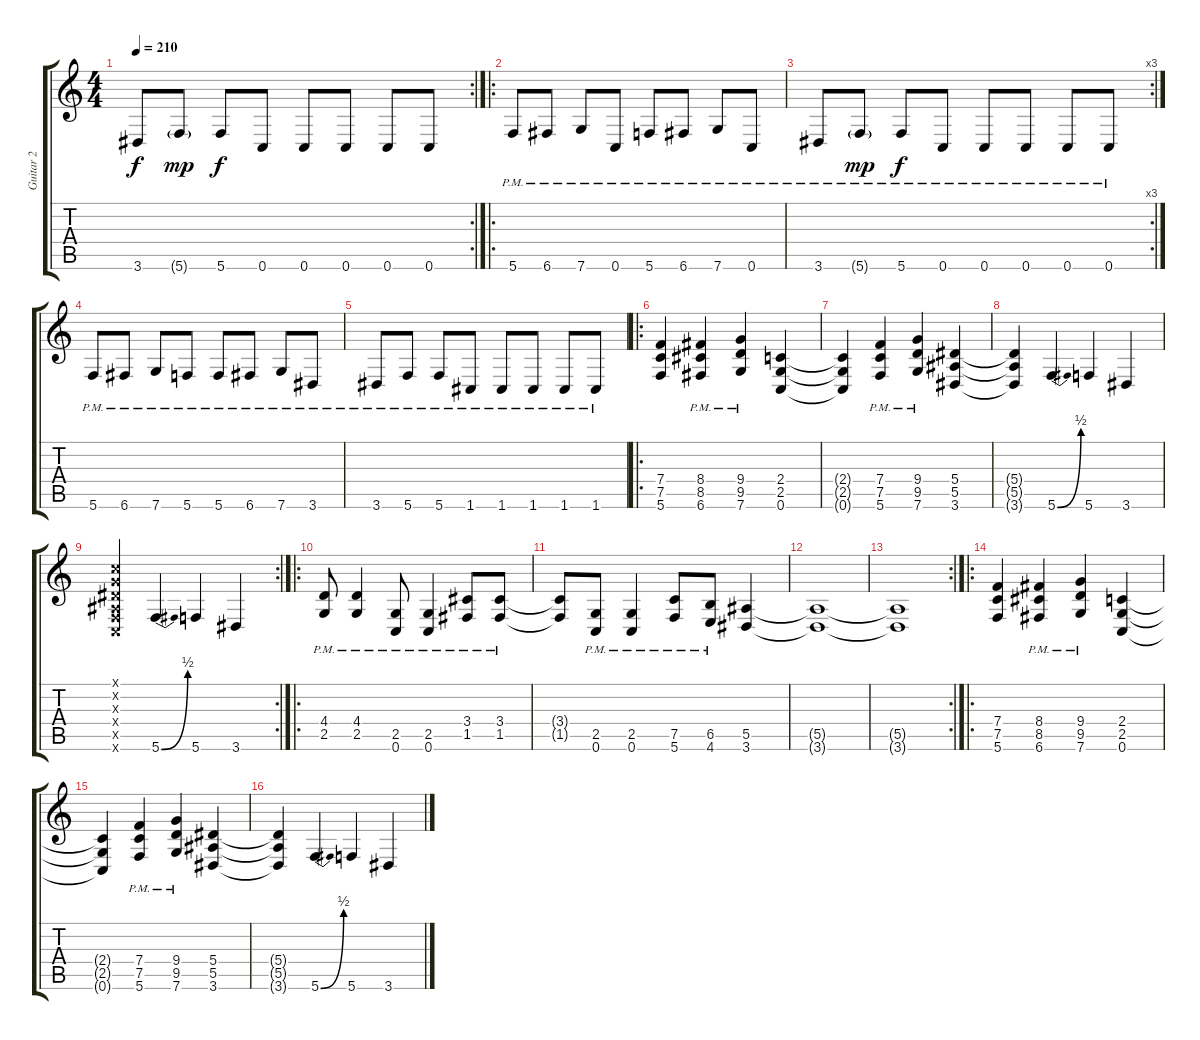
\track ("Guitar 2" "Guitar 2") {instrument distortionguitar}
\staff {score tabs}
\tuning (C4 G3 Eb3 Bb2 F2 C2) {hide}
\rc 2
\ts (4 4)
\tempo 210
\clef g2
\ks c
3.6.8{dy f} 5.6{g}.8{dy mp} 5.6.8{dy f} 0.6.8 0.6.8 0.6.8 0.6.8 0.6.8 |
\ro
5.6{pm}.8 6.6{pm}.8 7.6{pm}.8 0.6{pm}.8 5.6{pm}.8 6.6{pm}.8 7.6{pm}.8 0.6{pm}.8 |
\rc 3
3.6{pm}.8 5.6{g pm}.8{dy mp} 5.6{pm}.8{dy f} 0.6{pm}.8 0.6{pm}.8 0.6{pm}.8 0.6{pm}.8 0.6{pm}.8 |
5.6{pm}.8 6.6{pm}.8 7.6{pm}.8 5.6{pm}.8 5.6{pm}.8 6.6{pm}.8 7.6{pm}.8 3.6{pm}.8 |
3.6{pm}.8 5.6{pm}.8 5.6{pm}.8 1.6{pm}.8 1.6{pm}.8 1.6{pm}.8 1.6{pm}.8 1.6{pm}.8 |
\ro
(7.4 7.5 5.6).4 (8.4{pm} 8.5{pm} 6.6{pm}).4 (9.4{pm} 9.5{pm} 7.6{pm}).4 (2.4 2.5 0.6).4 |
(2.4{t} 2.5{t} 0.6{t}).4 (7.4{pm} 7.5{pm} 5.6{pm}).4 (9.4{pm} 9.5{pm} 7.6{pm}).4 (5.4 5.5 3.6).4 |
(5.4{t} 5.5{t} 3.6{t}).4 5.6{be (bend 0 0 60 2)}.4 5.6.4 3.6.4 |
\rc 2
(0.1{x} 0.2{x} 0.3{x} 0.4{x} 0.5{x} 0.6{x}).4 5.6{be (bend 0 0 60 2)}.4 5.6.4 3.6.4 |
\ro
(4.4{pm} 2.5{pm}).8 (4.4{pm} 2.5{pm}).4 (2.5{pm} 0.6{pm}).8 (2.5{pm} 0.6{pm}).4 (3.4{pm} 1.5{pm}).8 (3.4{pm} 1.5{pm}).8 |
(3.4{t} 1.5{t}).8 (2.5{pm} 0.6{pm}).8 (2.5{pm} 0.6{pm}).4 (7.5{pm} 5.6{pm}).8 (6.5{pm} 4.6{pm}).8 (5.5 3.6).4 |
(5.5{t} 3.6{t}).1 |
\rc 2
(5.5{t} 3.6{t}).1 |
\ro
(7.4 7.5 5.6).4 (8.4{pm} 8.5{pm} 6.6{pm}).4 (9.4{pm} 9.5{pm} 7.6{pm}).4 (2.4 2.5 0.6).4 |
(2.4{t} 2.5{t} 0.6{t}).4 (7.4{pm} 7.5{pm} 5.6{pm}).4 (9.4{pm} 9.5{pm} 7.6{pm}).4 (5.4 5.5 3.6).4 |
(5.4{t} 5.5{t} 3.6{t}).4 5.6{be (bend 0 0 60 2)}.4 5.6.4 3.6.4
